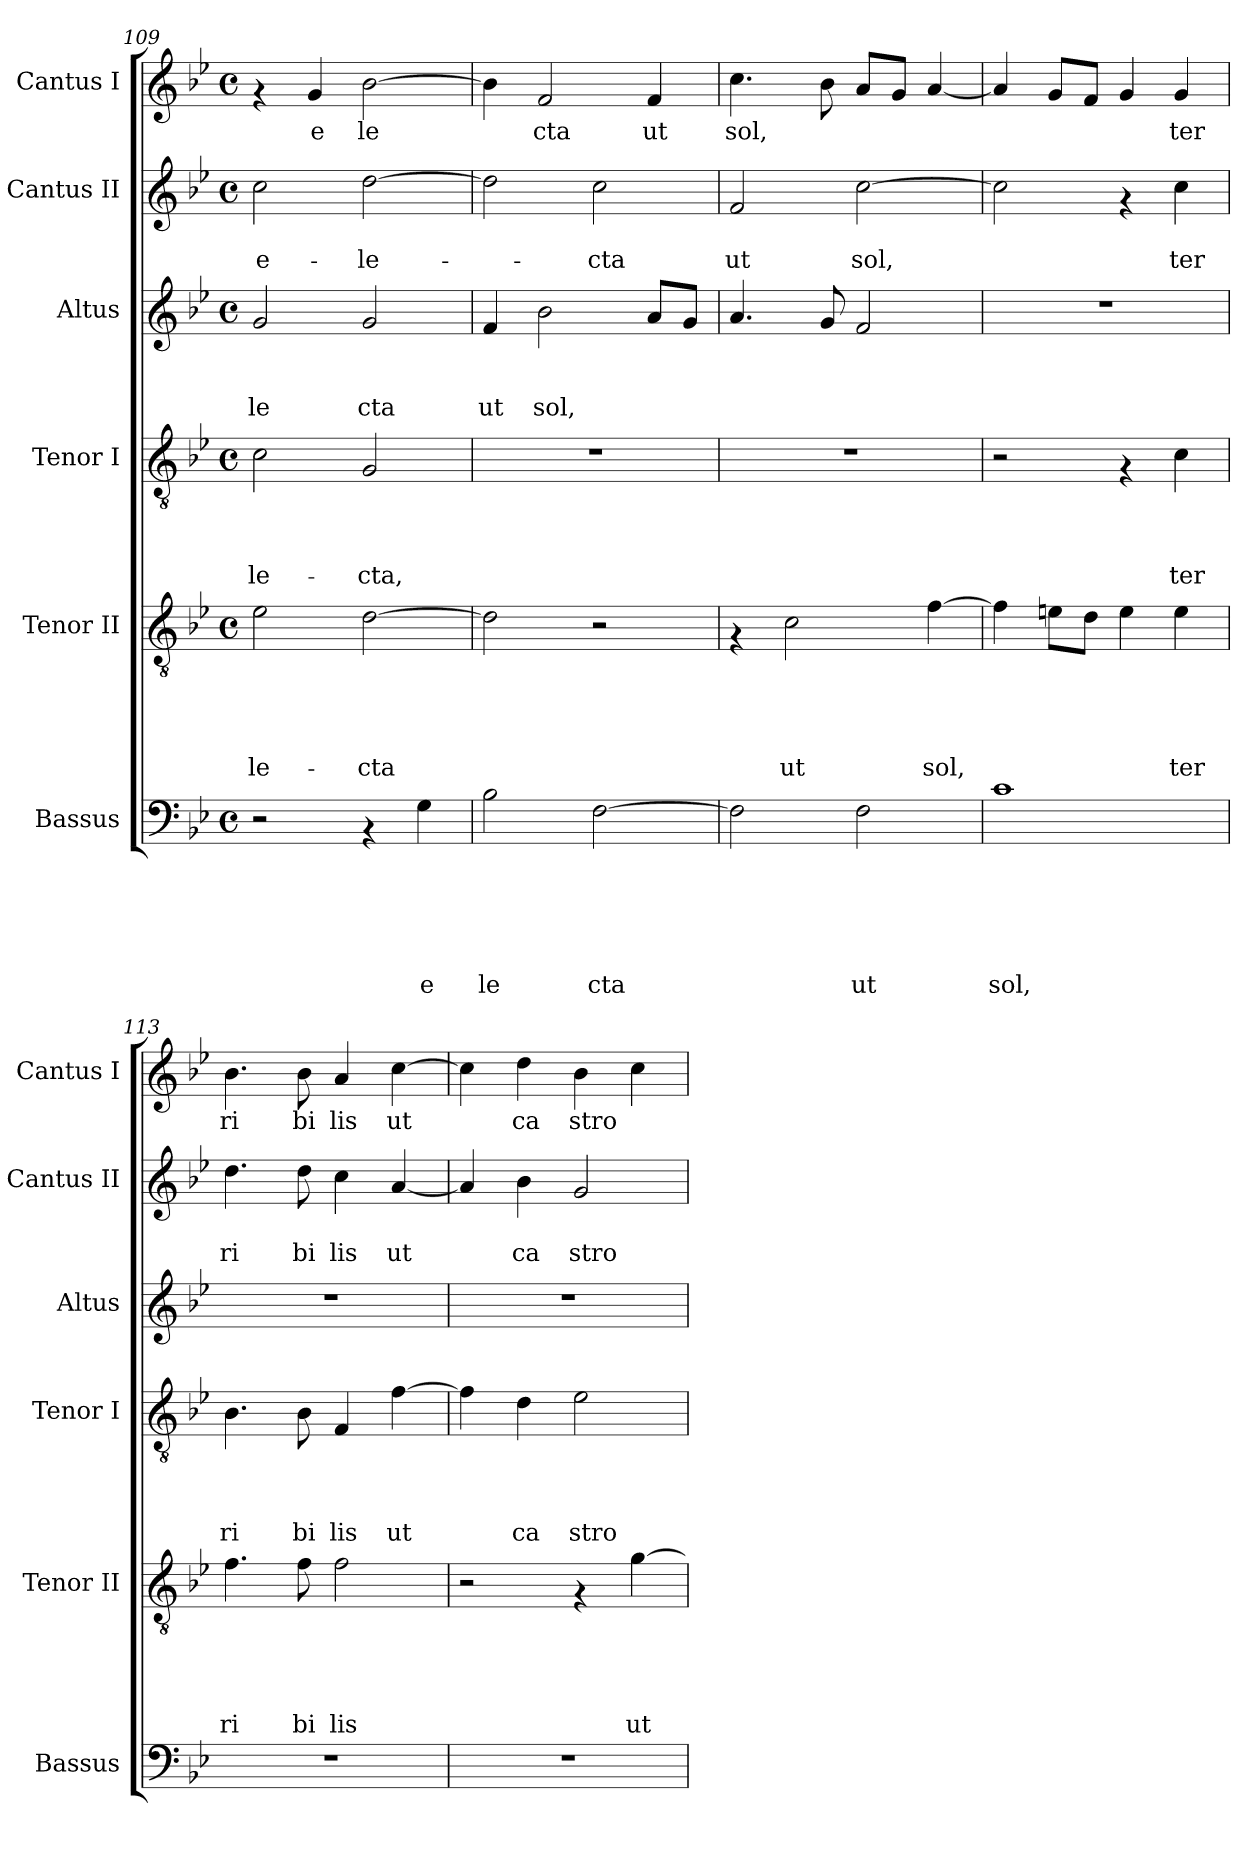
**kern	**text	**text	**text	**text	**text	**text	**kern	**text	**text	**text	**text	**text	**kern	**text	**text	**text	**text	**kern	**text	**text	**text	**kern	**text	**text	**kern	**text
*part6	*part6	*part6	*part6	*part6	*part6	*part6	*part5	*part5	*part5	*part5	*part5	*part5	*part4	*part4	*part4	*part4	*part4	*part3	*part3	*part3	*part3	*part2	*part2	*part2	*part1	*part1
*staff6	*staff6	*staff6	*staff6	*staff6	*staff6	*staff6	*staff5	*staff5	*staff5	*staff5	*staff5	*staff5	*staff4	*staff4	*staff4	*staff4	*staff4	*staff3	*staff3	*staff3	*staff3	*staff2	*staff2	*staff2	*staff1	*staff1
*I"Bassus	*	*	*	*	*	*	*I"Tenor II	*	*	*	*	*	*I"Tenor I	*	*	*	*	*I"Altus	*	*	*	*I"Cantus II	*	*	*I"Cantus I	*
*I'Bassus	*	*	*	*	*	*	*I'Tenor II	*	*	*	*	*	*I'Tenor I	*	*	*	*	*I'Altus	*	*	*	*I'Cantus II	*	*	*I'Cantus I	*
*clefF4	*	*	*	*	*	*	*clefGv2	*	*	*	*	*	*clefGv2	*	*	*	*	*clefG2	*	*	*	*clefG2	*	*	*clefG2	*
*k[b-e-]	*	*	*	*	*	*	*k[b-e-]	*	*	*	*	*	*k[b-e-]	*	*	*	*	*k[b-e-]	*	*	*	*k[b-e-]	*	*	*k[b-e-]	*
*B-:	*	*	*	*	*	*	*B-:	*	*	*	*	*	*B-:	*	*	*	*	*B-:	*	*	*	*B-:	*	*	*B-:	*
*M4/4	*	*	*	*	*	*	*M4/4	*	*	*	*	*	*M4/4	*	*	*	*	*M4/4	*	*	*	*M4/4	*	*	*M4/4	*
*met(c)	*	*	*	*	*	*	*met(c)	*	*	*	*	*	*met(c)	*	*	*	*	*met(c)	*	*	*	*met(c)	*	*	*met(c)	*
=109	=109	=109	=109	=109	=109	=109	=109	=109	=109	=109	=109	=109	=109	=109	=109	=109	=109	=109	=109	=109	=109	=109	=109	=109	=109	=109
!	!	!	!	!	!	!	!	!	!	!	!	!LO:LY:b	!	!	!	!	!LO:LY:b	!	!	!	!LO:LY:b	!	!	!LO:LY:b	!	!
2r	.	.	.	.	.	.	2e-\	.	.	.	.	-le-	2c\	.	.	.	-le-	2g/	.	.	le	2cc\	.	e-	4rf	.
!	!	!	!	!	!	!	!	!	!	!	!	!	!	!	!	!	!	!	!	!	!	!	!	!	!	!LO:LY:b
.	.	.	.	.	.	.	.	.	.	.	.	.	.	.	.	.	.	.	.	.	.	.	.	.	4g/	e
!	!	!	!	!	!	!	!	!	!	!	!	!LO:LY:b	!	!	!	!	!LO:LY:b	!	!	!	!LO:LY:b	!	!	!LO:LY:b	!	!LO:LY:b
4rAA	.	.	.	.	.	.	[>2d\	.	.	.	.	-cta	2G/	.	.	.	-cta,	2g/	.	.	cta	[>2dd\	.	-le-	[>2b-\	le
!	!	!	!	!	!	!LO:LY:b	!	!	!	!	!	!	!	!	!	!	!	!	!	!	!	!	!	!	!	!
4G\	.	.	.	.	.	e	.	.	.	.	.	.	.	.	.	.	.	.	.	.	.	.	.	.	.	.
!!LO:PB:g=z
=110	=110	=110	=110	=110	=110	=110	=110	=110	=110	=110	=110	=110	=110	=110	=110	=110	=110	=110	=110	=110	=110	=110	=110	=110	=110	=110
!	!	!	!	!	!	!LO:LY:b	!	!	!	!	!	!	!	!	!	!	!	!	!	!	!LO:LY:b	!	!	!	!	!
2B-\	.	.	.	.	.	le	2d\]	.	.	.	.	.	1r	.	.	.	.	4f/	.	.	ut	2dd\]	.	.	4b-\]	.
!	!	!	!	!	!	!	!	!	!	!	!	!	!	!	!	!	!	!	!	!	!LO:LY:b	!	!	!	!	!LO:LY:b
.	.	.	.	.	.	.	.	.	.	.	.	.	.	.	.	.	.	2b-\	.	.	sol,	.	.	.	2f/	cta
!	!	!	!	!	!	!LO:LY:b	!	!	!	!	!	!	!	!	!	!	!	!	!	!	!	!	!	!LO:LY:b	!	!
[>2F\	.	.	.	.	.	cta	2r	.	.	.	.	.	.	.	.	.	.	.	.	.	.	2cc\	.	-cta	.	.
!	!	!	!	!	!	!	!	!	!	!	!	!	!	!	!	!	!	!	!	!	!	!	!	!	!	!LO:LY:b
.	.	.	.	.	.	.	.	.	.	.	.	.	.	.	.	.	.	8a/L	.	.	.	.	.	.	4f/	ut
.	.	.	.	.	.	.	.	.	.	.	.	.	.	.	.	.	.	8g/J	.	.	.	.	.	.	.	.
=111	=111	=111	=111	=111	=111	=111	=111	=111	=111	=111	=111	=111	=111	=111	=111	=111	=111	=111	=111	=111	=111	=111	=111	=111	=111	=111
!	!	!	!	!	!	!	!	!	!	!	!	!	!	!	!	!	!	!	!	!	!	!	!	!LO:LY:b	!	!LO:LY:b
2F\]	.	.	.	.	.	.	4rF	.	.	.	.	.	1r	.	.	.	.	4.a/	.	.	.	2f/	.	ut	4.cc\	sol,
!	!	!	!	!	!	!	!	!	!	!	!	!LO:LY:b	!	!	!	!	!	!	!	!	!	!	!	!	!	!
.	.	.	.	.	.	.	2c\	.	.	.	.	ut	.	.	.	.	.	.	.	.	.	.	.	.	.	.
.	.	.	.	.	.	.	.	.	.	.	.	.	.	.	.	.	.	8g/	.	.	.	.	.	.	8b-\	.
!	!	!	!	!	!	!LO:LY:b	!	!	!	!	!	!	!	!	!	!	!	!	!	!	!	!	!	!LO:LY:b	!	!
2F\	.	.	.	.	.	ut	.	.	.	.	.	.	.	.	.	.	.	2f/	.	.	.	[>2cc\	.	sol,	8a/L	.
.	.	.	.	.	.	.	.	.	.	.	.	.	.	.	.	.	.	.	.	.	.	.	.	.	8g/J	.
!	!	!	!	!	!	!	!	!	!	!	!	!LO:LY:b	!	!	!	!	!	!	!	!	!	!	!	!	!	!
.	.	.	.	.	.	.	[>4f\	.	.	.	.	sol,	.	.	.	.	.	.	.	.	.	.	.	.	[<4a/	.
=112	=112	=112	=112	=112	=112	=112	=112	=112	=112	=112	=112	=112	=112	=112	=112	=112	=112	=112	=112	=112	=112	=112	=112	=112	=112	=112
!	!	!	!	!	!	!LO:LY:b	!	!	!	!	!	!	!	!	!	!	!	!	!	!	!	!	!	!	!	!
1c	.	.	.	.	.	sol,	4f\]	.	.	.	.	.	2r	.	.	.	.	1r	.	.	.	2cc\]	.	.	4a/]	.
.	.	.	.	.	.	.	8en\L	.	.	.	.	.	.	.	.	.	.	.	.	.	.	.	.	.	8g/L	.
.	.	.	.	.	.	.	8d\J	.	.	.	.	.	.	.	.	.	.	.	.	.	.	.	.	.	8f/J	.
.	.	.	.	.	.	.	4e\	.	.	.	.	.	4rF	.	.	.	.	.	.	.	.	4rf	.	.	4g/	.
!	!	!	!	!	!	!	!	!	!	!	!	!LO:LY:b	!	!	!	!	!LO:LY:b	!	!	!	!	!	!	!LO:LY:b	!	!LO:LY:b
.	.	.	.	.	.	.	4e\	.	.	.	.	ter	4c\	.	.	.	ter	.	.	.	.	4cc\	.	ter	4g/	ter
=113	=113	=113	=113	=113	=113	=113	=113	=113	=113	=113	=113	=113	=113	=113	=113	=113	=113	=113	=113	=113	=113	=113	=113	=113	=113	=113
!	!	!	!	!	!	!	!	!	!	!	!	!LO:LY:b	!	!	!	!	!LO:LY:b	!	!	!	!	!	!	!LO:LY:b	!	!LO:LY:b
1r	.	.	.	.	.	.	4.f\	.	.	.	.	ri	4.B-\	.	.	.	ri	1r	.	.	.	4.dd\	.	ri	4.b-\	ri
!	!	!	!	!	!	!	!	!	!	!	!	!LO:LY:b	!	!	!	!	!LO:LY:b	!	!	!	!	!	!	!LO:LY:b	!	!LO:LY:b
.	.	.	.	.	.	.	8f\	.	.	.	.	bi	8B-\	.	.	.	bi	.	.	.	.	8dd\	.	bi	8b-\	bi
!	!	!	!	!	!	!	!	!	!	!	!	!LO:LY:b	!	!	!	!	!LO:LY:b	!	!	!	!	!	!	!LO:LY:b	!	!LO:LY:b
.	.	.	.	.	.	.	2f\	.	.	.	.	lis	4F/	.	.	.	lis	.	.	.	.	4cc\	.	lis	4a/	lis
!	!	!	!	!	!	!	!	!	!	!	!	!	!	!	!	!	!LO:LY:b	!	!	!	!	!	!	!LO:LY:b	!	!LO:LY:b
.	.	.	.	.	.	.	.	.	.	.	.	.	[>4f\	.	.	.	ut	.	.	.	.	[<4a/	.	ut	[>4cc\	ut
=114	=114	=114	=114	=114	=114	=114	=114	=114	=114	=114	=114	=114	=114	=114	=114	=114	=114	=114	=114	=114	=114	=114	=114	=114	=114	=114
1r	.	.	.	.	.	.	2r	.	.	.	.	.	4f\]	.	.	.	.	1r	.	.	.	4a/]	.	.	4cc\]	.
!	!	!	!	!	!	!	!	!	!	!	!	!	!	!	!	!	!LO:LY:b	!	!	!	!	!	!	!LO:LY:b	!	!LO:LY:b
.	.	.	.	.	.	.	.	.	.	.	.	.	4d\	.	.	.	ca	.	.	.	.	4b-\	.	ca	4dd\	ca
!	!	!	!	!	!	!	!	!	!	!	!	!	!	!	!	!	!LO:LY:b	!	!	!	!	!	!	!LO:LY:b	!	!LO:LY:b
.	.	.	.	.	.	.	4rF	.	.	.	.	.	2e-\	.	.	.	stro	.	.	.	.	2g/	.	stro	4b-\	stro
!	!	!	!	!	!	!	!	!	!	!	!	!LO:LY:b	!	!	!	!	!	!	!	!	!	!	!	!	!	!
.	.	.	.	.	.	.	[>4g\	.	.	.	.	ut	.	.	.	.	.	.	.	.	.	.	.	.	4cc\	.
=	=	=	=	=	=	=	=	=	=	=	=	=	=	=	=	=	=	=	=	=	=	=	=	=	=	=
*-	*-	*-	*-	*-	*-	*-	*-	*-	*-	*-	*-	*-	*-	*-	*-	*-	*-	*-	*-	*-	*-	*-	*-	*-	*-	*-
